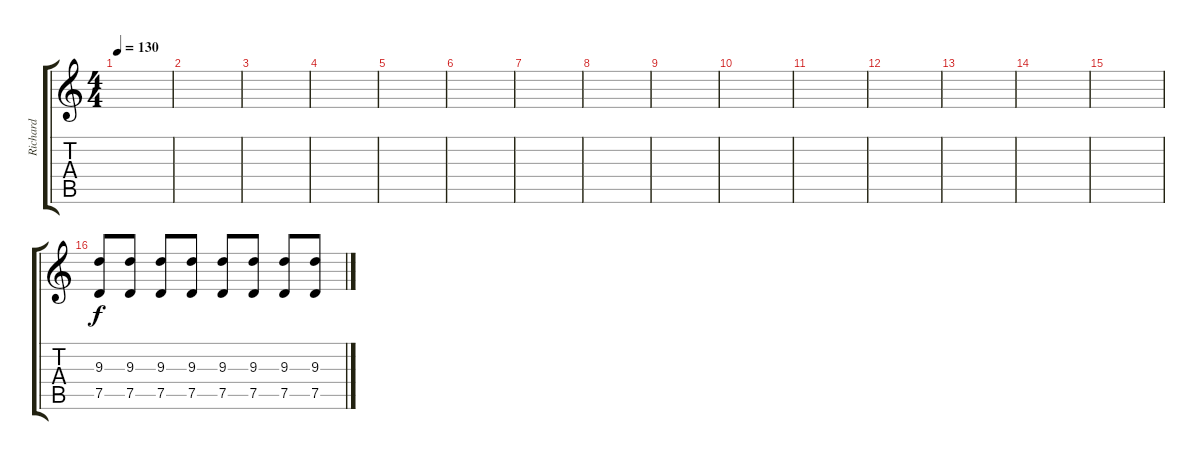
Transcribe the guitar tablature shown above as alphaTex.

\track ("Richard" "Richard") {instrument distortionguitar}
\staff {score tabs}
\tuning (D4 A3 F3 C3 G2 C2) {hide}
\ts (4 4)
\tempo 130
\clef g2
\ks c
|
|
|
|
|
|
|
|
|
|
|
|
|
|
|
(9.3 7.5).8 (9.3 7.5).8 (9.3 7.5).8 (9.3 7.5).8 (9.3 7.5).8 (9.3 7.5).8 (9.3 7.5).8 (9.3{ss} 7.5{ss}).8
